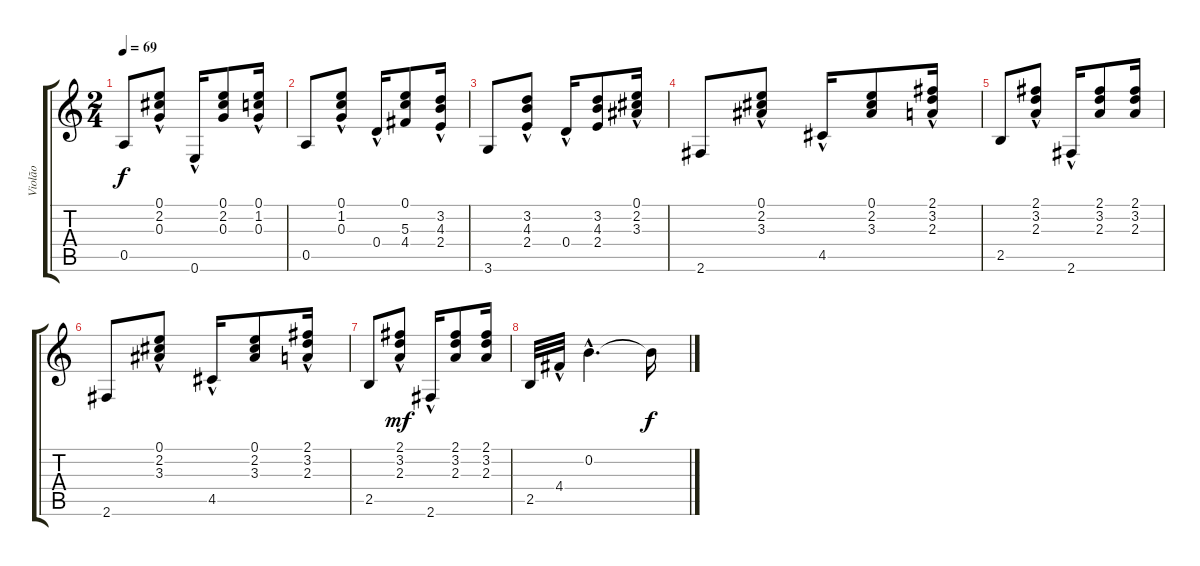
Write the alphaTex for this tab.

\track ("Violão" "Violão") {instrument acousticguitarnylon}
\staff {score tabs}
\tuning (E4 B3 G3 D3 A2 E2) {hide}
\ts (2 4)
\tempo 69
\clef g2
\ks c
0.5.8{dy f} (0.1{hac} 2.2{hac} 0.3).8 0.6{hac}.16 (0.1 2.2 0.3).8 (0.1{hac} 1.2{hac} 0.3{hac}).16 |
0.5.8 (0.1{hac} 1.2{hac} 0.3).8 0.4{hac}.16 (0.1 5.3 4.4).8 (3.2{hac} 4.3{hac} 2.4{hac}).16 |
3.6.8 (3.2{hac} 4.3 2.4).8 0.4{hac}.16 (3.2 4.3 2.4).8 (0.1{hac} 2.2{hac} 3.3{hac}).16 |
2.6.8 (0.1{hac} 2.2{hac} 3.3).8 4.5{hac}.16 (0.1 2.2 3.3).8 (2.1{hac} 3.2{hac} 2.3{hac}).16 |
2.5.8 (2.1{hac} 3.2{hac} 2.3).8 2.6{hac}.16 (2.1 3.2 2.3).8 (2.1 3.2 2.3).16 |
2.6.8 (0.1{hac} 2.2{hac} 3.3).8 4.5{hac}.16 (0.1 2.2 3.3).8 (2.1{hac} 3.2{hac} 2.3{hac}).16 |
2.5.8 (2.1{hac} 3.2{hac} 2.3).8{dy mf} 2.6{hac}.16 (2.1 3.2 2.3).8 (2.1 3.2 2.3).16 |
2.5.32 4.4{hac}.32 0.2{hac}.4{d} 0.2{t}.16{dy f}
